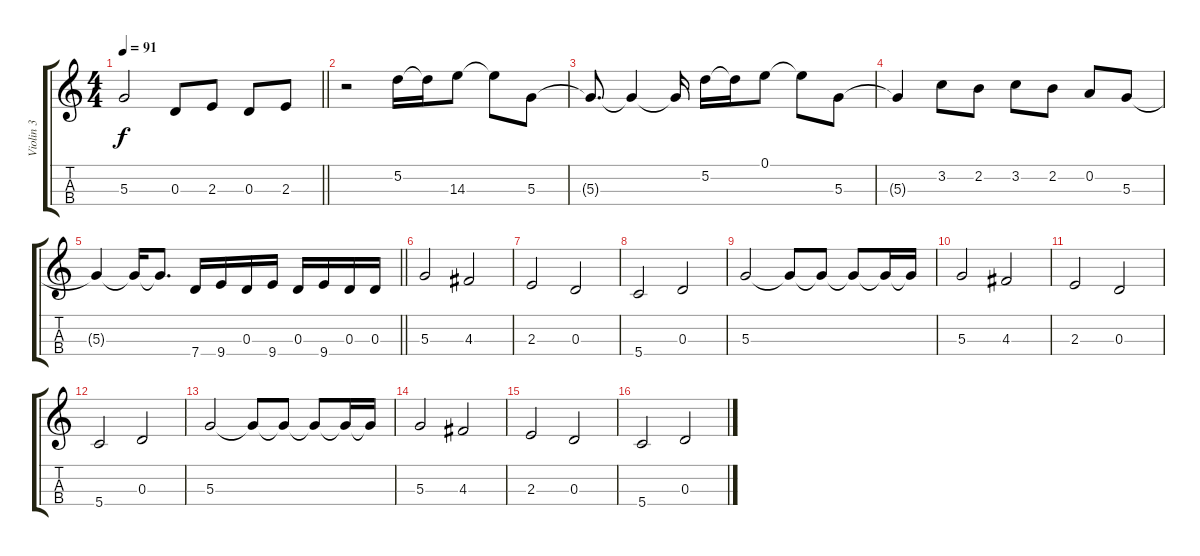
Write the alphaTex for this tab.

\track ("Violin 3" "Violin 3") {instrument stringensemble1}
\staff {score tabs}
\tuning (E5 A4 D4 G3) {hide}
\ts (4 4)
\tempo 91
\clef g2
\barLineRight lightlight
\ks c
5.3.2{dy f} 0.3.8 2.3.8 0.3.8 2.3.8 |
r.2 5.2.16 5.2{t}.16 14.3.8 14.3{t}.8 5.3.8 |
5.3{t}.8{d} 5.3{t}.4 5.3{t}.16 5.2.16 5.2{t}.16 0.1.8 0.1{t}.8 5.3.8 |
5.3{t}.4 3.2.8 2.2.8 3.2.8 2.2.8 0.2.8 5.3.8 |
\barLineRight lightlight
5.3{t}.4 5.3{t}.16 5.3{t}.8{d} 7.4.16 9.4.16 0.3.16 9.4.16 0.3.16 9.4.16 0.3.16 0.3.16 |
5.3.2 4.3.2 |
2.3.2 0.3.2 |
5.4.2 0.3.2 |
5.3.2 5.3{t}.8 5.3{t}.8 5.3{t}.8 5.3{t}.16 5.3{t}.16 |
5.3.2 4.3.2 |
2.3.2 0.3.2 |
5.4.2 0.3.2 |
5.3.2 5.3{t}.8 5.3{t}.8 5.3{t}.8 5.3{t}.16 5.3{t}.16 |
5.3.2 4.3.2 |
2.3.2 0.3.2 |
5.4.2 0.3.2
